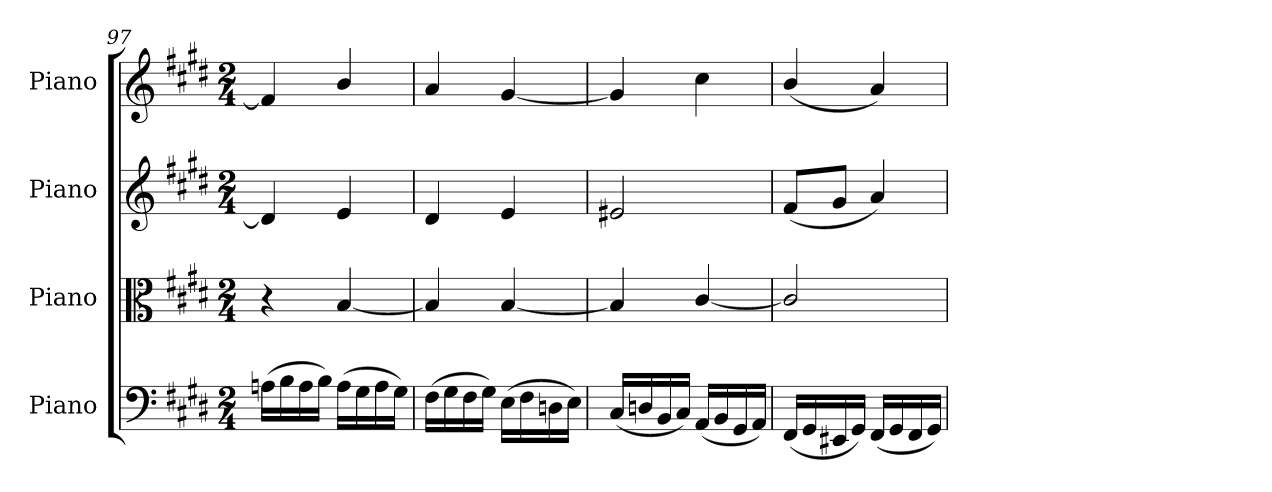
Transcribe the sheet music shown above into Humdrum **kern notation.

**kern	**kern	**kern	**kern
*part4	*part3	*part2	*part1
*staff4	*staff3	*staff2	*staff1
*I"Piano	*I"Piano	*I"Piano	*I"Piano
*I'Pno	*I'Pno	*I'Pno	*I'Pno
*clefF4	*clefC3	*clefG2	*clefG2
*k[f#c#g#d#]	*k[f#c#g#d#]	*k[f#c#g#d#]	*k[f#c#g#d#]
*M2/4	*M2/4	*M2/4	*M2/4
=97	=97	=97	=97
(16An\LL	4r	4d#/]	4f#/]
16B\	.	.	.
16A\	.	.	.
16B\JJ)	.	.	.
(16A\LL	[4B/	4e/	4b/
16G#\	.	.	.
16A\	.	.	.
16G#\JJ)	.	.	.
=98	=98	=98	=98
(16F#\LL	4B/]	4d#/	4a/
16G#\	.	.	.
16F#\	.	.	.
16G#\JJ)	.	.	.
(16E\LL	[4B/	4e/	[4g#/
16F#\	.	.	.
16Dn\	.	.	.
16E\JJ)	.	.	.
!!LO:LB:g=z
=99	=99	=99	=99
(16C#/LL	4B/]	2e#X/	4g#/]
16Dn/	.	.	.
16BB/	.	.	.
16C#/JJ)	.	.	.
(16AA/LL	[4c#/	.	4cc#\
16BB/	.	.	.
16GG#/	.	.	.
16AA/JJ)	.	.	.
=100	=100	=100	=100
(16FF#/LL	2c#/]	(8f#/L	(4b/
16GG#/	.	.	.
16EE#X/	.	8g#/J	.
16GG#/JJ)	.	.	.
(16FF#/LL	.	4a/)	4a/)
16GG#/	.	.	.
16FF#/	.	.	.
16GG#/JJ)	.	.	.
=	=	=	=
*-	*-	*-	*-
